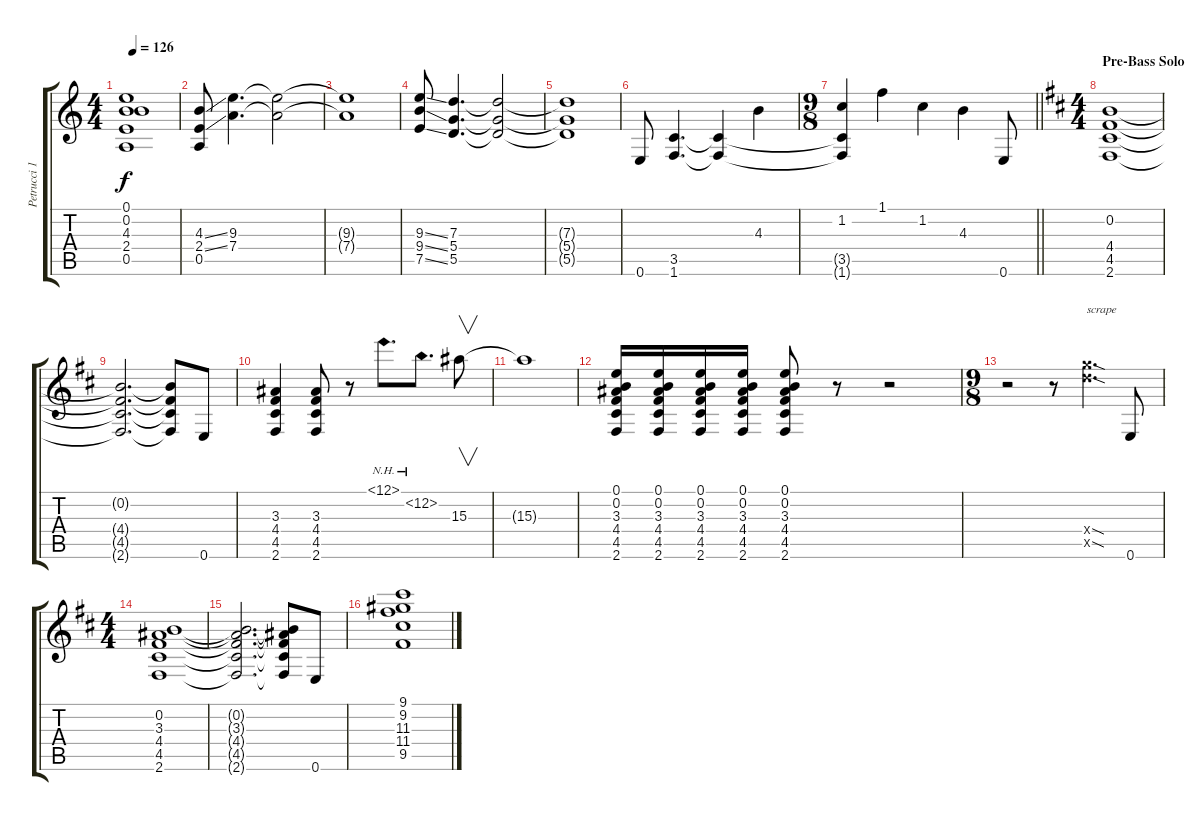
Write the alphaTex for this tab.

\track ("Petrucci 1" "Petrucci 1") {instrument overdrivenguitar}
\staff {score tabs}
\tuning (E4 B3 G3 D3 A2 E2) {hide}
\ts (4 4)
\tempo 126
\clef g2
\ks aminor
(0.1{t} 0.2{t} 4.3{t} 2.4{t} 0.5{t}).1{dy f} |
(4.3{ss} 2.4{ss} 0.5).8 (9.3 7.4).4{d} (9.3{t} 7.4{t}).2 |
(9.3{t} 7.4{t}).1 |
(9.3{ss} 9.4{ss} 7.5{ss}).8 (7.3 5.4 5.5).4{d} (7.3{t} 5.4{t} 5.5{t}).2 |
(7.3{t} 5.4{t} 5.5{t}).1 |
0.6.8 (3.5 1.6).4{d} (3.5{t} 1.6{t}).4 4.3.4 |
\ts (9 8)
\barLineRight lightlight
(1.2 3.5{t} 1.6{t}).4 1.1.4 1.2.4 4.3.4 0.6.8 |
\ts (4 4)
\section ("" "Pre-Bass Solo")
\ks bminor
(0.2 4.4 4.5 2.6).1 |
(0.2{t} 4.4{t} 4.5{t} 2.6{t}).2{d} (0.2{t} 4.4{t} 4.5{t} 2.6{t}).8 0.6.8 |
(3.3 4.4 4.5 2.6).4 (3.3 4.4 4.5 2.6).8 r.8 12.1{nh}.8{d} 12.2{nh}.8{d} 15.3.8{v} |
15.3{t}.1 |
(0.1 0.2 3.3 4.4 4.5 2.6).16 (0.1 0.2 3.3 4.4 4.5 2.6).16 (0.1 0.2 3.3 4.4 4.5 2.6).16 (0.1 0.2 3.3 4.4 4.5 2.6).16 (0.1 0.2 3.3 4.4 4.5 2.6).8 r.8 r.2 |
\ts (9 8)
r.2 r.8 (17.4{sod x} 17.5{sod x}).4{d txt "scrape"} 0.6.8 |
\ts (4 4)
(0.2 3.3 4.4 4.5 2.6).1 |
(0.2{t} 3.3{t} 4.4{t} 4.5{t} 2.6{t}).2{d} (0.2{t} 3.3{t} 4.4{t} 4.5{t} 2.6{t}).8 0.6.8 |
(9.1 9.2 11.3 11.4 9.5).1
